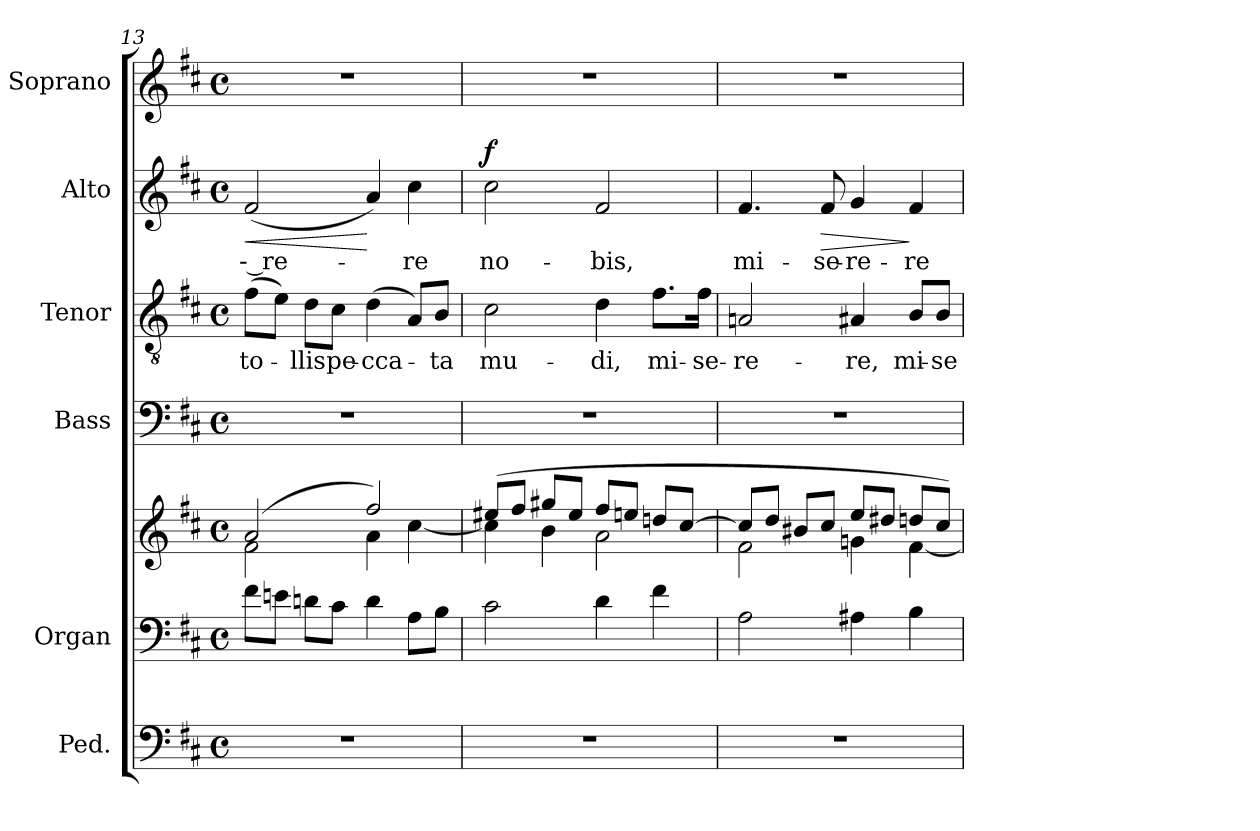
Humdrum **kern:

**kern	**kern	**kern	**kern	**kern	**text	**kern	**text	**dynam	**kern
*part6	*part5	*part5	*part4	*part3	*part3	*part2	*part2	*part2	*part1
*staff7	*staff6	*staff5	*staff4	*staff3	*staff3	*staff2	*staff2	*staff2	*staff1
*I"Ped.	*I"Organ	*	*I"Bass	*I"Tenor	*	*I"Alto	*	*	*I"Soprano
*	*I'Org.	*	*I'B.	*I'T.	*	*I'A.	*	*	*I'S.
!!LO:LB:g=z
*clefF4	*clefF4	*clefG2	*clefF4	*clefGv2	*	*clefG2	*	*	*clefG2
*	*	*	*	*ITrd7c12	*	*	*	*	*
*k[f#c#]	*k[f#c#]	*k[f#c#]	*k[f#c#]	*k[f#c#]	*	*k[f#c#]	*	*	*k[f#c#]
*D:	*D:	*D:	*D:	*D:	*	*D:	*	*	*D:
*M4/4	*M4/4	*M4/4	*M4/4	*M4/4	*	*M4/4	*	*	*M4/4
*met(c)	*met(c)	*met(c)	*met(c)	*met(c)	*	*met(c)	*	*	*met(c)
=13	=13	=13	=13	=13	=13	=13	=13	=13	=13
*	*	*^	*	*	*	*	*	*	*
!	!	!	!	!	!	!LO:LY:b:color=#000000	!	!	!	!
!	!	!	!	!	!	!	!	!LO:LY:b:color=#000000	!LO:HP:b	!
1r	8f#i\L	(2ai/	2f#i\	1r	(8F#i\L	to-	(2f#i/	-- re-	<	1r
.	8eni\J	.	.	.	8Ei\J)	.	.	.	.	.
!	!	!	!	!	!	!LO:LY:b:color=#000000	!	!	!	!
.	8dni\L	.	.	.	8Di\L	-llis	.	.	.	.
!	!	!	!	!	!	!LO:LY:b:color=#000000	!	!	!	!
.	8c#i\J	.	.	.	8C#i\J	pe-	.	.	.	.
!	!	!	!	!	!	!LO:LY:b:color=#000000	!	!	!	!
.	4di\	2ff#i/)	4ai\	.	(4Di\	-cca-	4ai/)	.	[	.
!	!	!	!	!	!	!	!	!LO:LY:b:color=#000000	!	!
.	8Ai\L	.	[4cc#i\	.	8AAi/L)	.	4cc#i\	-re	.	.
!	!	!	!	!	!	!LO:LY:b:color=#000000	!	!	!	!
.	8Bi\J	.	.	.	8BBi/J	-ta	.	.	.	.
=14	=14	=14	=14	=14	=14	=14	=14	=14	=14	=14
!	!	!	!	!	!	!LO:LY:b:color=#000000	!	!	!	!
!	!	!	!	!	!	!	!	!LO:LY:b:color=#000000	!	!
1r	2c#i\	(8ee#Xi/L	4cc#i\]	1r	2C#i\	mu-	2cc#i\	no-	f	1r
.	.	8ff#i/J	.	.	.	.	.	.	.	.
.	.	8gg#Xi/L	4bi\	.	.	.	.	.	.	.
.	.	8ee#i/J	.	.	.	.	.	.	.	.
!	!	!	!	!	!	!LO:LY:b:color=#000000	!	!	!	!
!	!	!	!	!	!	!	!	!LO:LY:b:color=#000000	!	!
.	4di\	8ff#i/L	2ai\	.	4Di\	-di,	2f#i/	-bis,	.	.
.	.	8eeni/J	.	.	.	.	.	.	.	.
!	!	!	!	!	!	!LO:LY:b:color=#000000	!	!	!	!
.	4f#i\	8ddni/L	.	.	8.F#i\L	mi-	.	.	.	.
.	.	[8cc#i/J	.	.	.	.	.	.	.	.
!	!	!	!	!	!	!LO:LY:b:color=#000000	!	!	!	!
.	.	.	.	.	16F#i\Jk	-se-	.	.	.	.
=15	=15	=15	=15	=15	=15	=15	=15	=15	=15	=15
!	!	!	!	!	!	!LO:LY:b:color=#000000	!	!	!	!
!	!	!	!	!	!	!	!	!LO:LY:b:color=#000000	!	!
1r	2Ai\	8cc#i/L]	2f#i\	1r	2AAni/	-re-	4.f#i/	mi-	.	1r
.	.	8ddi/J	.	.	.	.	.	.	.	.
.	.	8b#Xi/L	.	.	.	.	.	.	.	.
!	!	!	!	!	!	!	!	!LO:LY:b:color=#000000	!LO:HP:b	!
.	.	8cc#i/J	.	.	.	.	8f#i/	-se-	>	.
!	!	!	!	!	!	!LO:LY:b:color=#000000	!	!	!	!
!	!	!	!	!	!	!	!	!LO:LY:b:color=#000000	!	!
.	4A#Xi\	8eei/L	4gni\	.	4AA#Xi/	-re,	4gi/	-re-	.	.
.	.	8dd#Xi/J	.	.	.	.	.	.	.	.
!	!	!	!	!	!	!LO:LY:b:color=#000000	!	!	!	!
!	!	!	!	!	!	!	!	!LO:LY:b:color=#000000	!	!
.	4Bi\	8ddni/L	[4f#i\	.	8BBi/L	mi-	4f#i/	-re	]	.
!	!	!	!	!	!	!LO:LY:b:color=#000000	!	!	!	!
.	.	8cc#i/J)	.	.	8BBi/J	-se-	.	.	.	.
*	*	*v	*v	*	*	*	*	*	*	*
=	=	=	=	=	=	=	=	=	=
*-	*-	*-	*-	*-	*-	*-	*-	*-	*-
